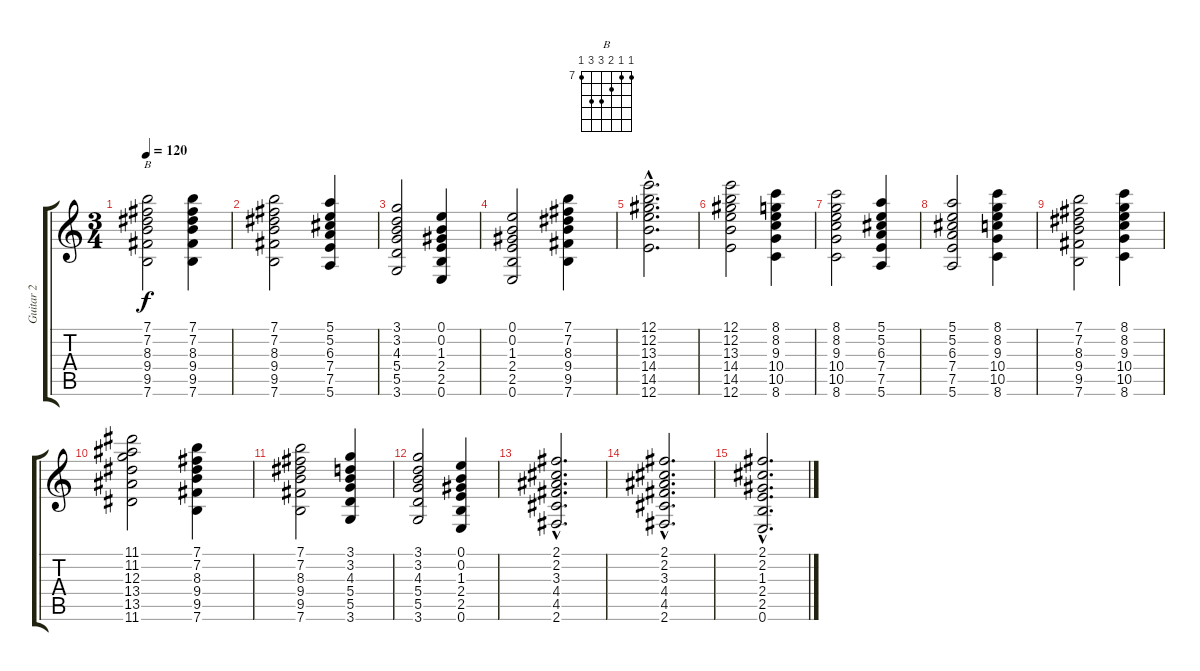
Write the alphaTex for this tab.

\track ("Guitar 2" "Guitar 2") {instrument distortionguitar}
\staff {score tabs}
\tuning (E4 B3 G3 D3 A2 E2) {hide}
\chord ("B" 7 7 8 9 9 7) {firstfret 7}
\ts (3 4)
\tempo 120
\clef g2
\ks c
(7.1 7.2 8.3 9.4 9.5 7.6).2{ch "B" dy f} (7.1 7.2 8.3 9.4 9.5 7.6).4 |
(7.1 7.2 8.3 9.4 9.5 7.6).2 (5.1 5.2 6.3 7.4 7.5 5.6).4 |
(3.1 3.2 4.3 5.4 5.5 3.6).2 (0.1 0.2 1.3 2.4 2.5 0.6).4 |
(0.1 0.2 1.3 2.4 2.5 0.6).2 (7.1 7.2 8.3 9.4 9.5 7.6).4 |
(12.1{hac} 12.2{hac} 13.3{hac} 14.4{hac} 14.5{hac} 12.6{hac}).2{d} |
(12.1 12.2 13.3 14.4 14.5 12.6).2 (8.1 8.2 9.3 10.4 10.5 8.6).4 |
(8.1 8.2 9.3 10.4 10.5 8.6).2 (5.1 5.2 6.3 7.4 7.5 5.6).4 |
(5.1 5.2 6.3 7.4 7.5 5.6).2 (8.1 8.2 9.3 10.4 10.5 8.6).4 |
(7.1 7.2 8.3 9.4 9.5 7.6).2 (8.1 8.2 9.3 10.4 10.5 8.6).4 |
(11.1 11.2 12.3 13.4 13.5 11.6).2 (7.1 7.2 8.3 9.4 9.5 7.6).4 |
(7.1 7.2 8.3 9.4 9.5 7.6).2 (3.1 3.2 4.3 5.4 5.5 3.6).4 |
(3.1 3.2 4.3 5.4 5.5 3.6).2 (0.1 0.2 1.3 2.4 2.5 0.6).4 |
(2.1{hac} 2.2{hac} 3.3{hac} 4.4{hac} 4.5{hac} 2.6{hac}).2{d} |
(2.1{hac} 2.2{hac} 3.3{hac} 4.4{hac} 4.5{hac} 2.6{hac}).2{d} |
(2.1{hac} 2.2{hac} 1.3{hac} 2.4{hac} 2.5{hac} 0.6{hac}).2{d}
